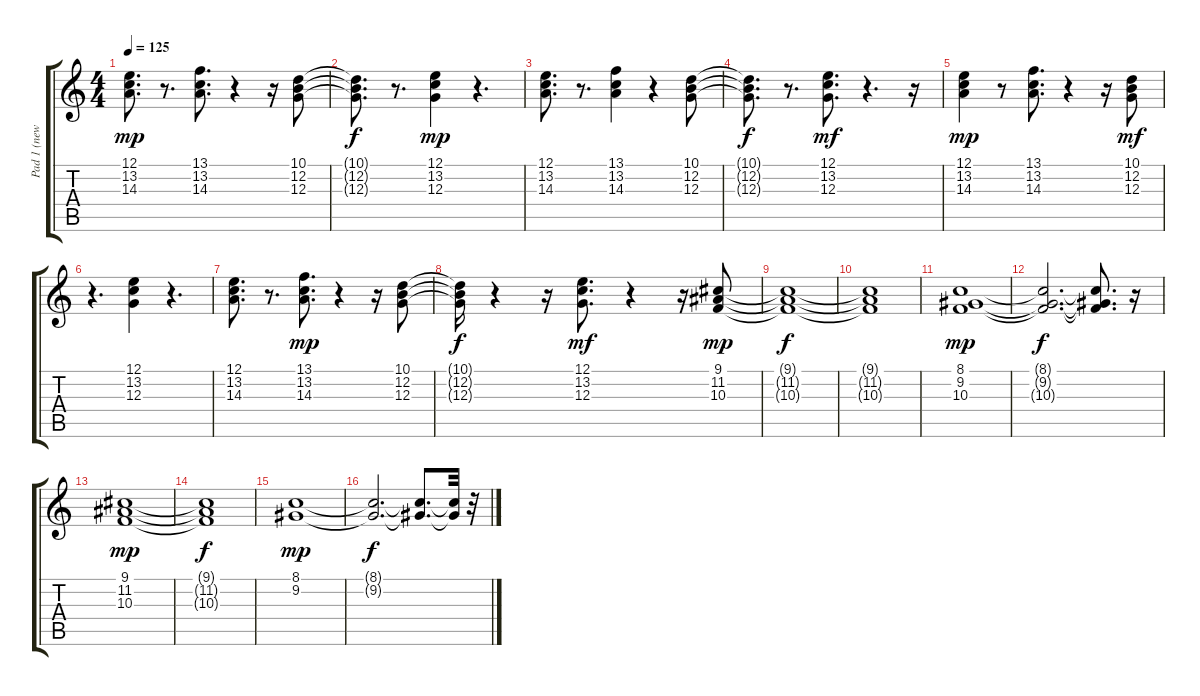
\track ("Pad 1 (new age)" "Pad 1 (new") {instrument pad1newage}
\staff {score tabs}
\tuning (E4 B3 G3 D3 A2 E2) {hide}
\ts (4 4)
\tempo 125
\clef g2
\ks c
(12.1 13.2 14.3).8{d dy mp} r.8{d} (13.1 13.2 14.3).8{d} r.4 r.16 (10.1 12.2 12.3).8 |
(10.1{t} 12.2{t} 12.3{t}).8{d dy f} r.8{d} (12.1 13.2 12.3).4{dy mp} r.4{d} |
(12.1 13.2 14.3).8{d} r.8{d} (13.1 13.2 14.3).4 r.4 (10.1 12.2 12.3).8 |
(10.1{t} 12.2{t} 12.3{t}).8{d dy f} r.8{d} (12.1 13.2 12.3).8{d dy mf} r.4{d} r.16 |
(12.1 13.2 14.3).4{dy mp} r.8 (13.1 13.2 14.3).8{d} r.4 r.16 (10.1 12.2 12.3).8{dy mf} |
r.4{d} (12.1 13.2 12.3).4 r.4{d} |
(12.1 13.2 14.3).8{d} r.8{d} (13.1 13.2 14.3).8{d dy mp} r.4 r.16 (10.1 12.2 12.3).8 |
(10.1{t} 12.2{t} 12.3{t}).16{dy f} r.4 r.16 (12.1 13.2 12.3).8{d dy mf} r.4 r.16 (9.1 11.2 10.3).8{dy mp} |
(9.1{t} 11.2{t} 10.3{t}).1{dy f} |
(9.1{t} 11.2{t} 10.3{t}).1 |
(8.1 9.2 10.3).1{dy mp} |
(8.1{t} 9.2{t} 10.3{t}).2{d dy f} (8.1{t} 9.2{t} 10.3{t}).8{d} r.16 |
(9.1 11.2 10.3).1{dy mp} |
(9.1{t} 11.2{t} 10.3{t}).1{dy f} |
(8.1 9.2).1{dy mp} |
(8.1{t} 9.2{t}).2{d dy f} (8.1{t} 9.2{t}).8{d} (8.1{t} 9.2{t}).32 r.32
